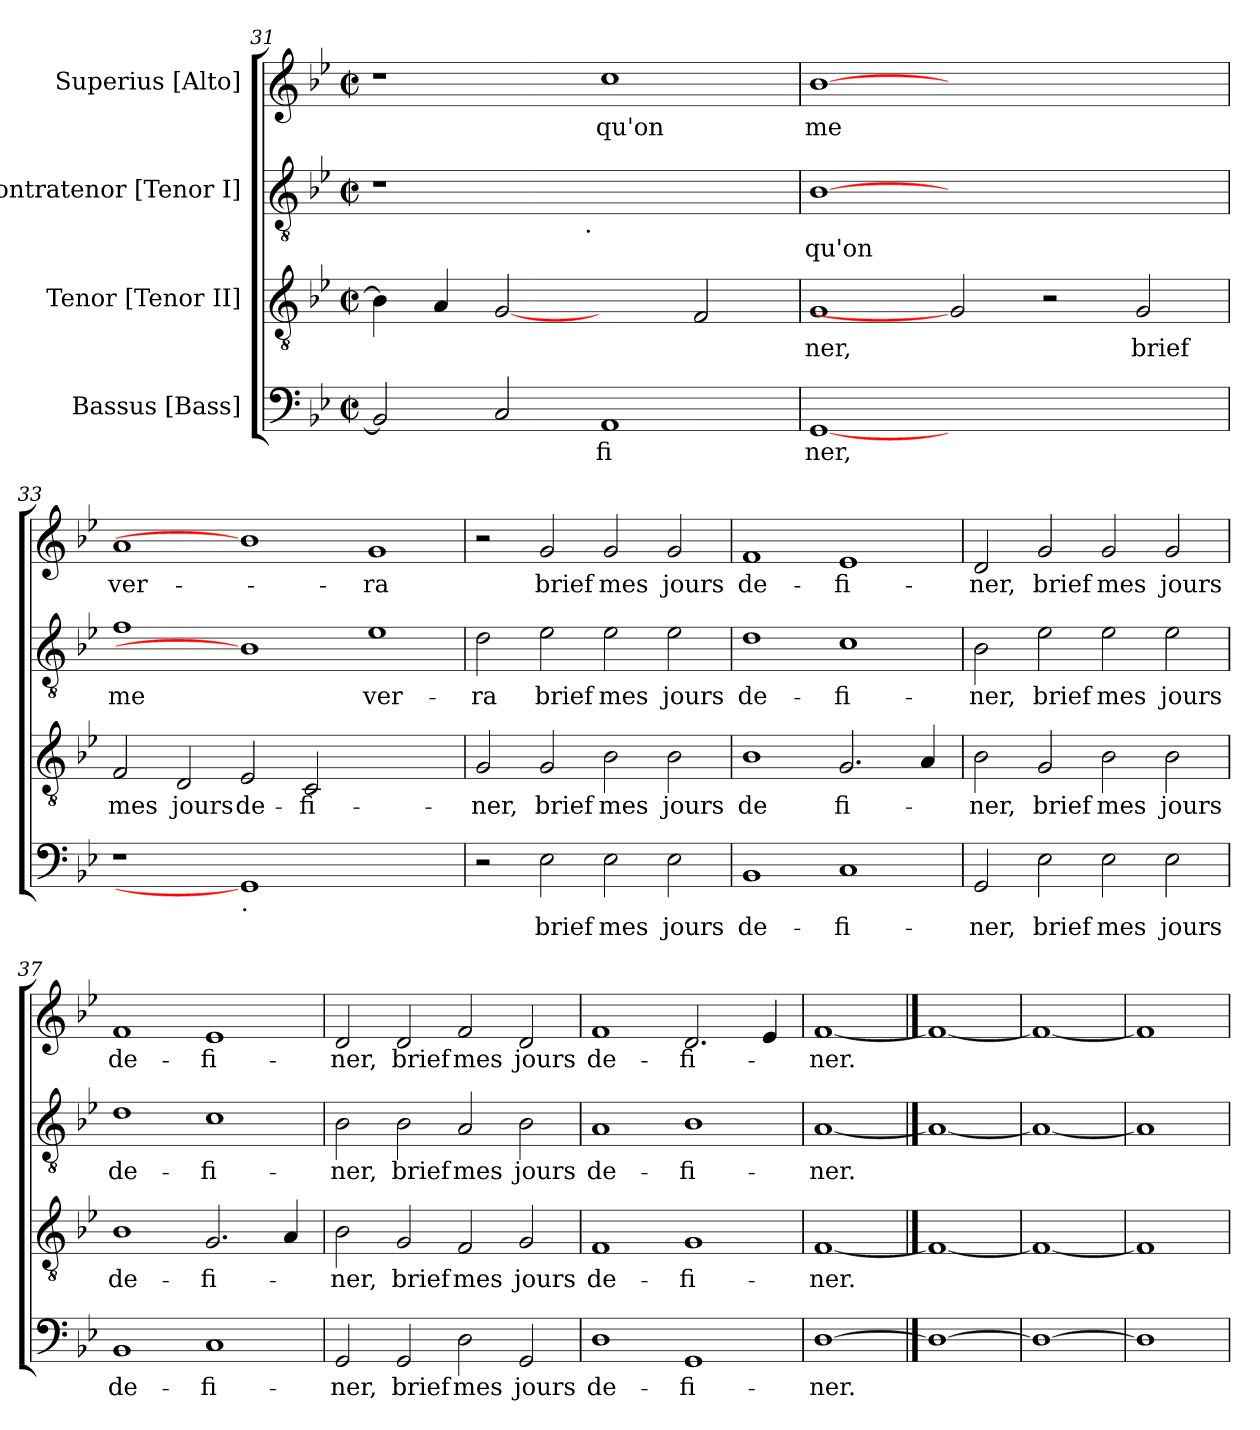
**kern	**text	**kern	**text	**kern	**text	**kern	**text
*part4	*part4	*part3	*part3	*part2	*part2	*part1	*part1
*staff4	*staff4	*staff3	*staff3	*staff2	*staff2	*staff1	*staff1
*I"Bassus [Bass]	*	*I"Tenor [Tenor II]	*	*I"Contratenor [Tenor I]	*	*I"Superius [Alto]	*
*clefF4	*	*clefGv2	*	*clefGv2	*	*clefG2	*
*k[b-e-]	*	*k[b-e-]	*	*k[b-e-]	*	*k[b-e-]	*
*B-:	*	*B-:	*	*B-:	*	*B-:	*
*M2/2	*	*M2/2	*	*M2/2	*	*M2/2	*
*met(c|)	*	*met(c|)	*	*met(c|)	*	*met(c|)	*
=31	=31	=31	=31	=31	=31	=31	=31
*	*	*	*	*^	*	*	*
2BB-/]	.	4B-\]	.	1r	2ryy	.	1r	.
.	.	4A/	.	.	.	.	.	.
2C/	.	[2G	.	.	4...ryy	.	.	.
!	!	!	!	!	!LO:TX:b:t=.	!	!	!
.	.	.	.	.	1ryy	.	.	.
!	!LO:LY:b	!	!	!	!	!	!	!LO:LY:b
1AA	-fi	2ryy	.	1ryy	.	.	1cc	qu'on
.	.	2F/	.	.	.	.	.	.
.	.	.	.	.	32ryy	.	.	.
!!LO:LB:g=z
=32	=32	=32	=32	=32	=32	=32	=32	=32
!	!LO:LY:b	!	!LO:LY:b	!	!	!LO:LY:b	!	!LO:LY:b
*	*	*	*	*v	*v	*	*	*
[1GG	ner,	1G	-ner,	[1B-	qu'on	[1b-	me
1.ryy	.	2G]	.	1.ryy	.	1.ryy	.
.	.	2r	.	.	.	.	.
!	!	!	!LO:LY:b	!	!	!	!
.	.	2G/	brief	.	.	.	.
=33	=33	=33	=33	=33	=33	=33	=33
!	!	!	!LO:LY:b	!	!LO:LY:b	!	!LO:LY:b
1r	.	2F/	mes	1f	me	1a	ver-
!	!	!	!LO:LY:b	!	!	!	!
.	.	2D/	jours	.	.	.	.
!LO:TX:b:t=.	!	!	!	!	!	!	!
!	!	!	!LO:LY:b	!	!	!	!
1GG]	.	2E-/	de-	1B-]	.	1b-]	.
!	!	!	!LO:LY:b	!	!	!	!
.	.	2C/	-fi-	.	.	.	.
!	!	!	!	!	!LO:LY:b	!	!LO:LY:b
1ryy	.	1ryy	.	1e-	ver-	1g	-ra
=34	=34	=34	=34	=34	=34	=34	=34
!	!	!	!LO:LY:b	!	!LO:LY:b	!	!
2r	.	2G/	-ner,	2d\	-ra	2r	.
!	!LO:LY:b	!	!LO:LY:b	!	!LO:LY:b	!	!LO:LY:b
2E-\	brief	2G/	brief	2e-\	brief	2g/	brief
!	!LO:LY:b	!	!LO:LY:b	!	!LO:LY:b	!	!LO:LY:b
2E-\	mes	2B-\	mes	2e-\	mes	2g/	mes
!	!LO:LY:b	!	!LO:LY:b	!	!LO:LY:b	!	!LO:LY:b
2E-\	jours	2B-\	jours	2e-\	jours	2g/	jours
=35	=35	=35	=35	=35	=35	=35	=35
!	!LO:LY:b	!	!LO:LY:b	!	!LO:LY:b	!	!LO:LY:b
1BB-	de-	1B-	de	1d	de-	1f	de-
!	!LO:LY:b	!	!LO:LY:b	!	!LO:LY:b	!	!LO:LY:b
1C	-fi-	2.G/	fi-	1c	-fi-	1e-	-fi-
.	.	4A/	.	.	.	.	.
!!LO:PB:g=z
=36	=36	=36	=36	=36	=36	=36	=36
!	!LO:LY:b	!	!LO:LY:b	!	!LO:LY:b	!	!LO:LY:b
2GG/	-ner,	2B-\	-ner,	2B-\	-ner,	2d/	-ner,
!	!LO:LY:b	!	!LO:LY:b	!	!LO:LY:b	!	!LO:LY:b
2E-\	brief	2G/	brief	2e-\	brief	2g/	brief
!	!LO:LY:b	!	!LO:LY:b	!	!LO:LY:b	!	!LO:LY:b
2E-\	mes	2B-\	mes	2e-\	mes	2g/	mes
!	!LO:LY:b	!	!LO:LY:b	!	!LO:LY:b	!	!LO:LY:b
2E-\	jours	2B-\	jours	2e-\	jours	2g/	jours
=37	=37	=37	=37	=37	=37	=37	=37
!	!LO:LY:b	!	!LO:LY:b	!	!LO:LY:b	!	!LO:LY:b
1BB-	de-	1B-	de-	1d	de-	1f	de-
!	!LO:LY:b	!	!LO:LY:b	!	!LO:LY:b	!	!LO:LY:b
1C	-fi-	2.G/	-fi-	1c	-fi-	1e-	-fi-
.	.	4A/	.	.	.	.	.
=38	=38	=38	=38	=38	=38	=38	=38
!	!LO:LY:b	!	!LO:LY:b	!	!LO:LY:b	!	!LO:LY:b
2GG/	-ner,	2B-\	-ner,	2B-\	-ner,	2d/	-ner,
!	!LO:LY:b	!	!LO:LY:b	!	!LO:LY:b	!	!LO:LY:b
2GG/	brief	2G/	brief	2B-\	brief	2d/	brief
!	!LO:LY:b	!	!LO:LY:b	!	!LO:LY:b	!	!LO:LY:b
2D\	mes	2F/	mes	2A/	mes	2f/	mes
!	!LO:LY:b	!	!LO:LY:b	!	!LO:LY:b	!	!LO:LY:b
2GG/	jours	2G/	jours	2B-\	jours	2d/	jours
=39	=39	=39	=39	=39	=39	=39	=39
!	!LO:LY:b	!	!LO:LY:b	!	!LO:LY:b	!	!LO:LY:b
1D	de-	1F	de-	1A	de-	1f	de-
!	!LO:LY:b	!	!LO:LY:b	!	!LO:LY:b	!	!LO:LY:b
1GG	-fi-	1G	-fi-	1B-	-fi-	2.d/	-fi-
.	.	.	.	.	.	4e-/	.
=40	=40	=40	=40	=40	=40	=40	=40
!	!LO:LY:b	!	!LO:LY:b	!	!LO:LY:b	!	!LO:LY:b
[1D	-ner.	[1F	-ner.	[1A	-ner.	[1f	-ner.
==41	==41	==41	==41	==41	==41	==41	==41
1D_	.	1F_	.	1A_	.	1f_	.
=42	=42	=42	=42	=42	=42	=42	=42
1D_	.	1F_	.	1A_	.	1f_	.
=43	=43	=43	=43	=43	=43	=43	=43
1D]	.	1F]	.	1A]	.	1f]	.
=	=	=	=	=	=	=	=
*-	*-	*-	*-	*-	*-	*-	*-
